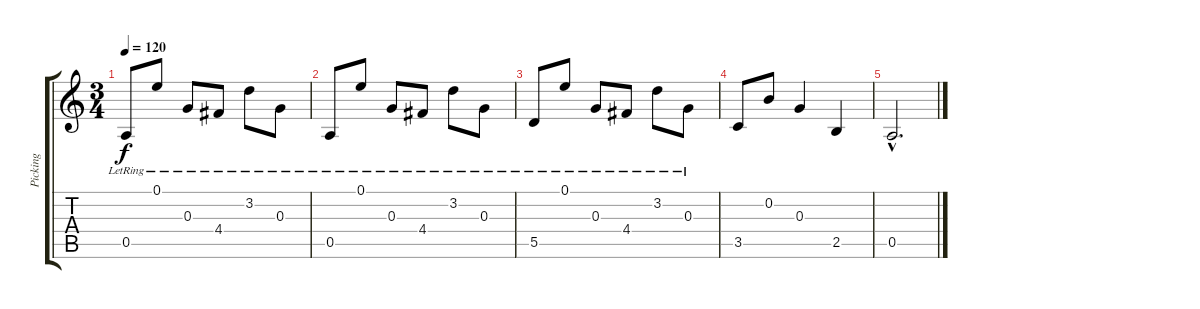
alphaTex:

\track ("Picking" "Picking") {instrument acousticguitarnylon}
\staff {score tabs}
\tuning (E4 B3 G3 D3 A2 E2) {hide}
\ts (3 4)
\tempo 120
\clef g2
\ks c
0.5{lr}.8{dy f} 0.1{lr}.8 0.3{lr}.8 4.4{lr}.8 3.2{lr}.8 0.3{lr}.8 |
0.5{lr}.8 0.1{lr}.8 0.3{lr}.8 4.4{lr}.8 3.2{lr}.8 0.3{lr}.8 |
5.5{lr}.8 0.1{lr}.8 0.3{lr}.8 4.4{lr}.8 3.2{lr}.8 0.3{lr}.8 |
3.5.8 0.2.8 0.3.4 2.5.4 |
0.5{hac}.2{d}
